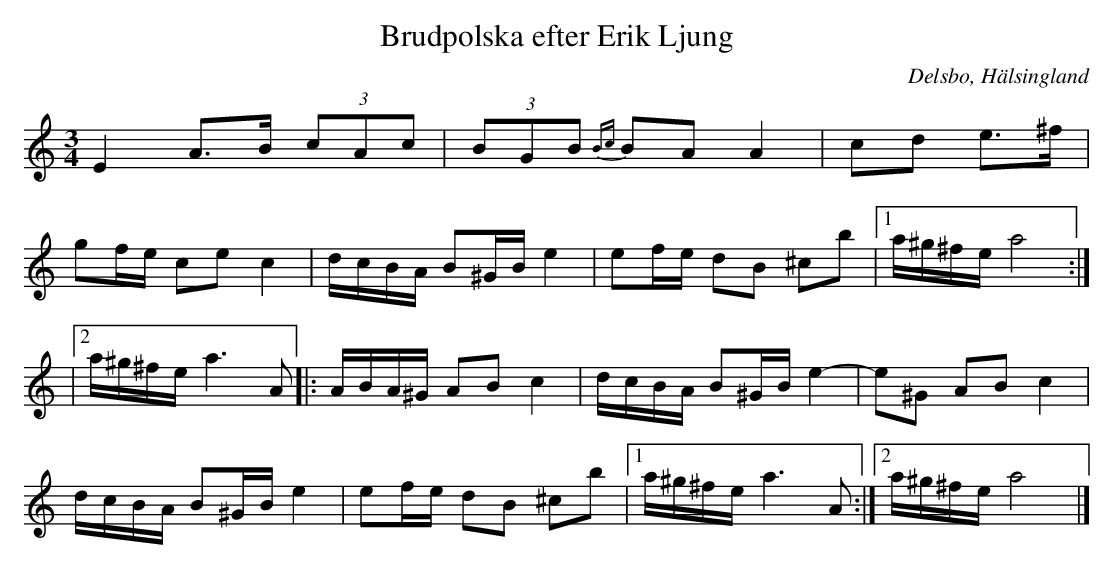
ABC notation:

X:1
T: Brudpolska efter Erik Ljung
O: Delsbo, Hälsingland
M: 3/4
L: 1/8
K: Am
E2 A>B (3cAc| (3BGB {Bc}BA A2|cd e>^f|
gf/e/ ce c2 | d/c/B/A/ B^G/B/ e2 | ef/e/ dB ^cb |1 a/^g/^f/e/ a4 :|
|2 a/^g/^f/e/ a3 A |: A/B/A/^G/ AB c2 | d/c/B/A/ B^G/B/ e2- | e^G AB c2 |
d/c/B/A/ B^G/B/ e2 | ef/e/ dB ^cb |1 a/^g/^f/e/ a3 A :|2 a/^g/^f/e/ a4 |]
